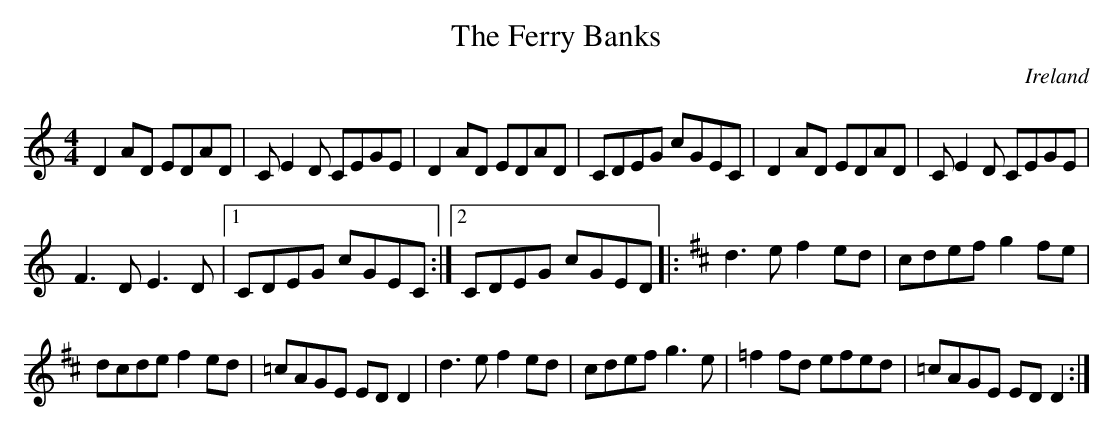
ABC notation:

X:1
T:Ferry Banks, The
O:Ireland
M:4/4
K:DDor
D2AD EDAD | CE2D CEGE | D2AD EDAD |CDEG cGEC |\
D2AD EDAD | CE2D CEGE |
F3D E3D |1 CDEG cGEC:|2\
CDEG cGED |: \
K:D
d3e f2ed | cdef g2fe |
dcde f2ed | =cAGE EDD2 |\
d3e f2ed | cdef g3e | =f2fd efed| =cAGE EDD2:|**
